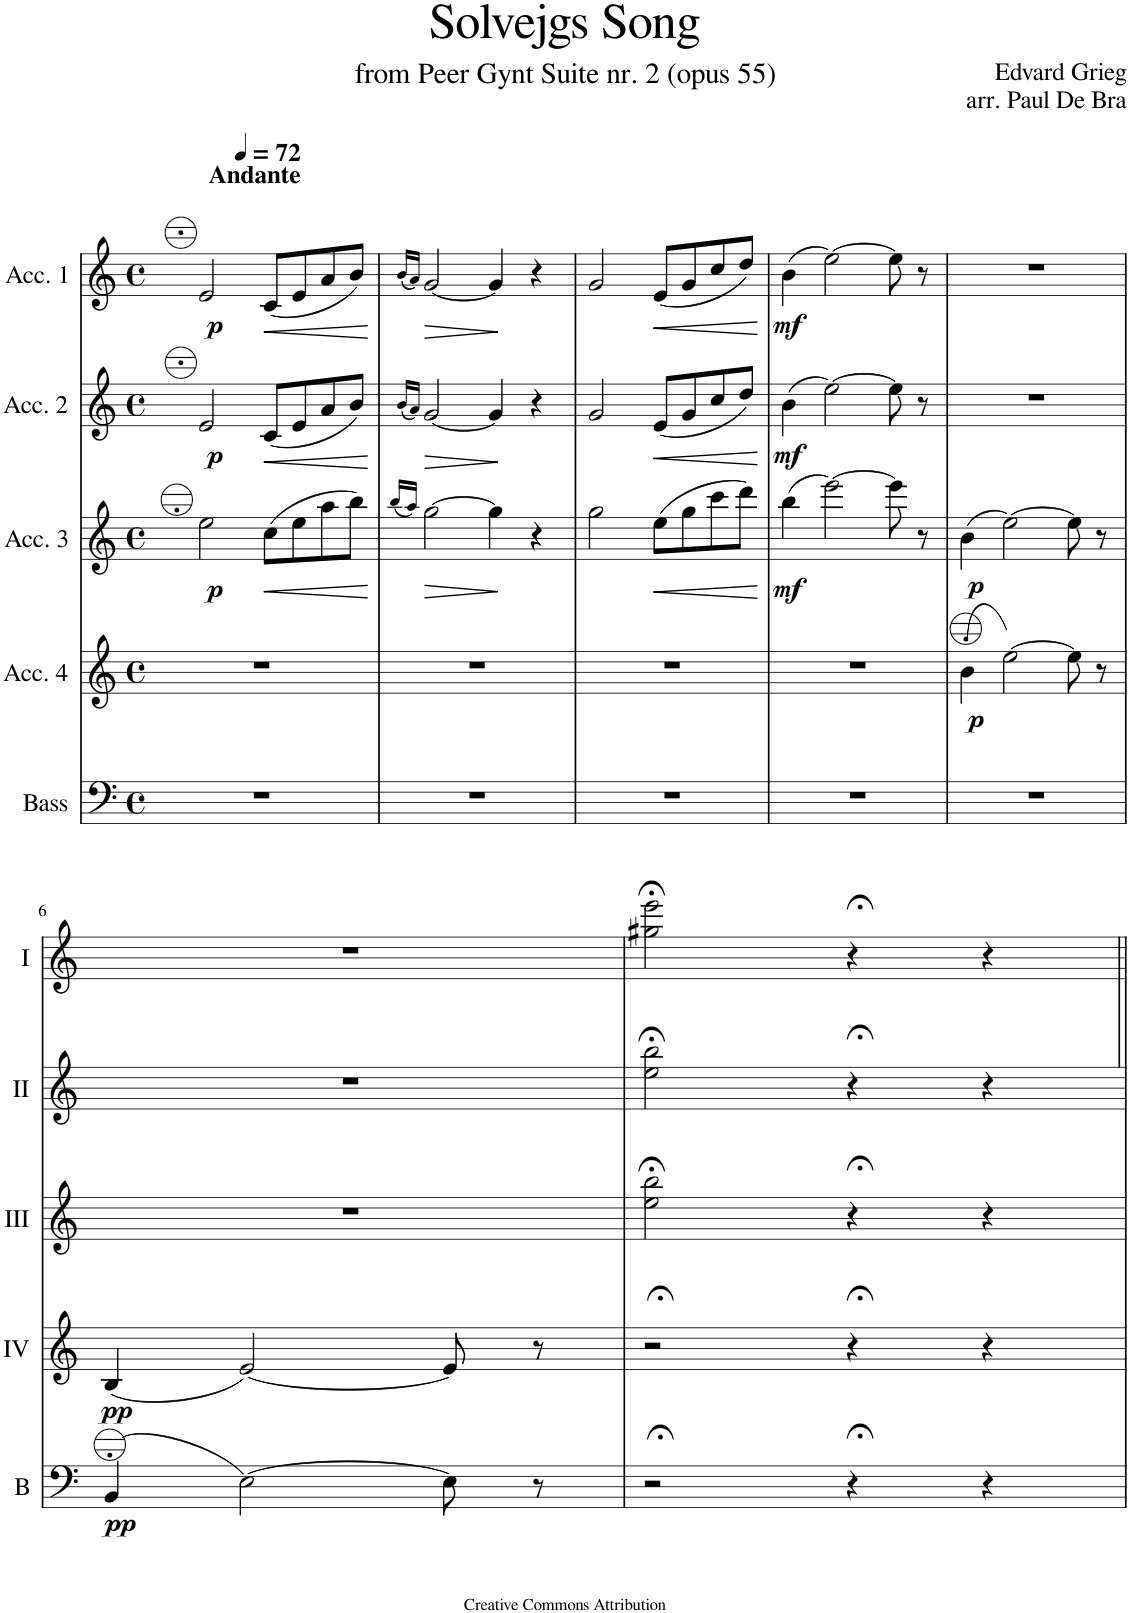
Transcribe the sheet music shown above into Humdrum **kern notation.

**kern	**dynam	**kern	**dynam	**kern	**dynam	**kern	**dynam	**kern	**dynam
*part5	*part5	*part4	*part4	*part3	*part3	*part2	*part2	*part1	*part1
*staff5	*staff5	*staff4	*staff4	*staff3	*staff3	*staff2	*staff2	*staff1	*staff1
*I"Bass	*	*I"Acc. 4	*	*I"Acc. 3	*	*I"Acc. 2	*	*I"Acc. 1	*
*I'B	*	*	*	*	*	*	*	*	*
*clefF4	*	*clefG2	*	*clefG2	*	*clefG2	*	*clefG2	*
*Trd7c12	*	*Trd7c12	*	*Trd7c12	*	*	*	*	*
*k[]	*	*k[]	*	*k[]	*	*k[]	*	*k[]	*
*M4/4	*	*M4/4	*	*M4/4	*	*M4/4	*	*M4/4	*
*met(c)	*	*met(c)	*	*met(c)	*	*met(c)	*	*met(c)	*
*MM72	*	*MM72	*	*MM72	*	*MM72	*	*MM72	*
=1	=1	=1	=1	=1	=1	=1	=1	=1	=1
!	!	!	!	!	!	!	!	!LO:TX:a:B:t=Andante	!
!	!	!	!	!	!LO:DY:b	!	!LO:DY:b	!	!LO:DY:b
1r	.	1r	.	2ee\	p	2e/	p	2e/	p
!	!	!	!	!	!LO:HP:b	!	!LO:HP:b	!	!LO:HP:b
.	.	.	.	(8cc\L	<	(8c/L	<	(8c/L	<
.	.	.	.	8ee\	.	8e/	.	8e/	.
.	.	.	.	8aa\	.	8a/	.	8a/	.
.	.	.	.	8bb\J)	.	8b/J)	.	8b/J)	.
.	.	.	.	.	[	.	[	.	[
=2	=2	=2	=2	=2	=2	=2	=2	=2	=2
.	.	.	.	(16qbb/LL	.	(16qb/LL	.	(16qb/LL	.
.	.	.	.	16qaa/JJ)	.	16qa/JJ)	.	16qa/JJ)	.
1r	.	1r	.	[2gg\	.	[2g/	.	[2g/	.
.	.	.	.	4gg\]	.	4g/]	.	4g/]	.
.	.	.	.	4r	.	4r	.	4r	.
=3	=3	=3	=3	=3	=3	=3	=3	=3	=3
1r	.	1r	.	2gg\	.	2g/	.	2g/	.
!	!	!	!	!	!LO:HP:b	!	!LO:HP:b	!	!LO:HP:b
.	.	.	.	(8ee\L	<	(8e/L	<	(8e/L	<
.	.	.	.	8gg\	.	8g/	.	8g/	.
.	.	.	.	8ccc\	.	8cc/	.	8cc/	.
.	.	.	.	8ddd\J)	.	8dd/J)	.	8dd/J)	.
.	.	.	.	.	[	.	[	.	[
=4	=4	=4	=4	=4	=4	=4	=4	=4	=4
!	!	!	!	!	!LO:DY:b	!	!LO:DY:b	!	!LO:DY:b
1r	.	1r	.	(4bb\	mf	(4b\	mf	(4b\	mf
.	.	.	.	[2eee\)	.	[2ee\)	.	[2ee\)	.
.	.	.	.	8eee\]	.	8ee\]	.	8ee\]	.
.	.	.	.	8r	.	8r	.	8r	.
=5	=5	=5	=5	=5	=5	=5	=5	=5	=5
!	!	!	!LO:DY:b	!	!LO:DY:b	!	!	!	!
1r	.	(4b\	p	(4b\	p	1r	.	1r	.
.	.	[2ee\)	.	[2ee\)	.	.	.	.	.
.	.	8ee\]	.	8ee\]	.	.	.	.	.
.	.	8r	.	8r	.	.	.	.	.
!!LO:LB:g=z
=6	=6	=6	=6	=6	=6	=6	=6	=6	=6
!	!LO:DY:b	!	!LO:DY:b	!	!	!	!	!	!
(4BB/	pp	(4B/	pp	1r	.	1r	.	1r	.
[2E\)	.	[2e/)	.	.	.	.	.	.	.
8E\]	.	8e/]	.	.	.	.	.	.	.
8r	.	8r	.	.	.	.	.	.	.
=7	=7	=7	=7	=7	=7	=7	=7	=7	=7
2r;<	.	2r;<	.	2ee\;< 2bb\;<	.	2ee\;< 2bb\;<	.	2gg#X\;< 2eee\;<	.
4r;<	.	4r;<	.	4r;<	.	4r;<	.	4r;<	.
4r	.	4r	.	4r	.	4r	.	4r	.
=||	=||	=||	=||	=||	=||	=||	=||	=||	=||
*-	*-	*-	*-	*-	*-	*-	*-	*-	*-
